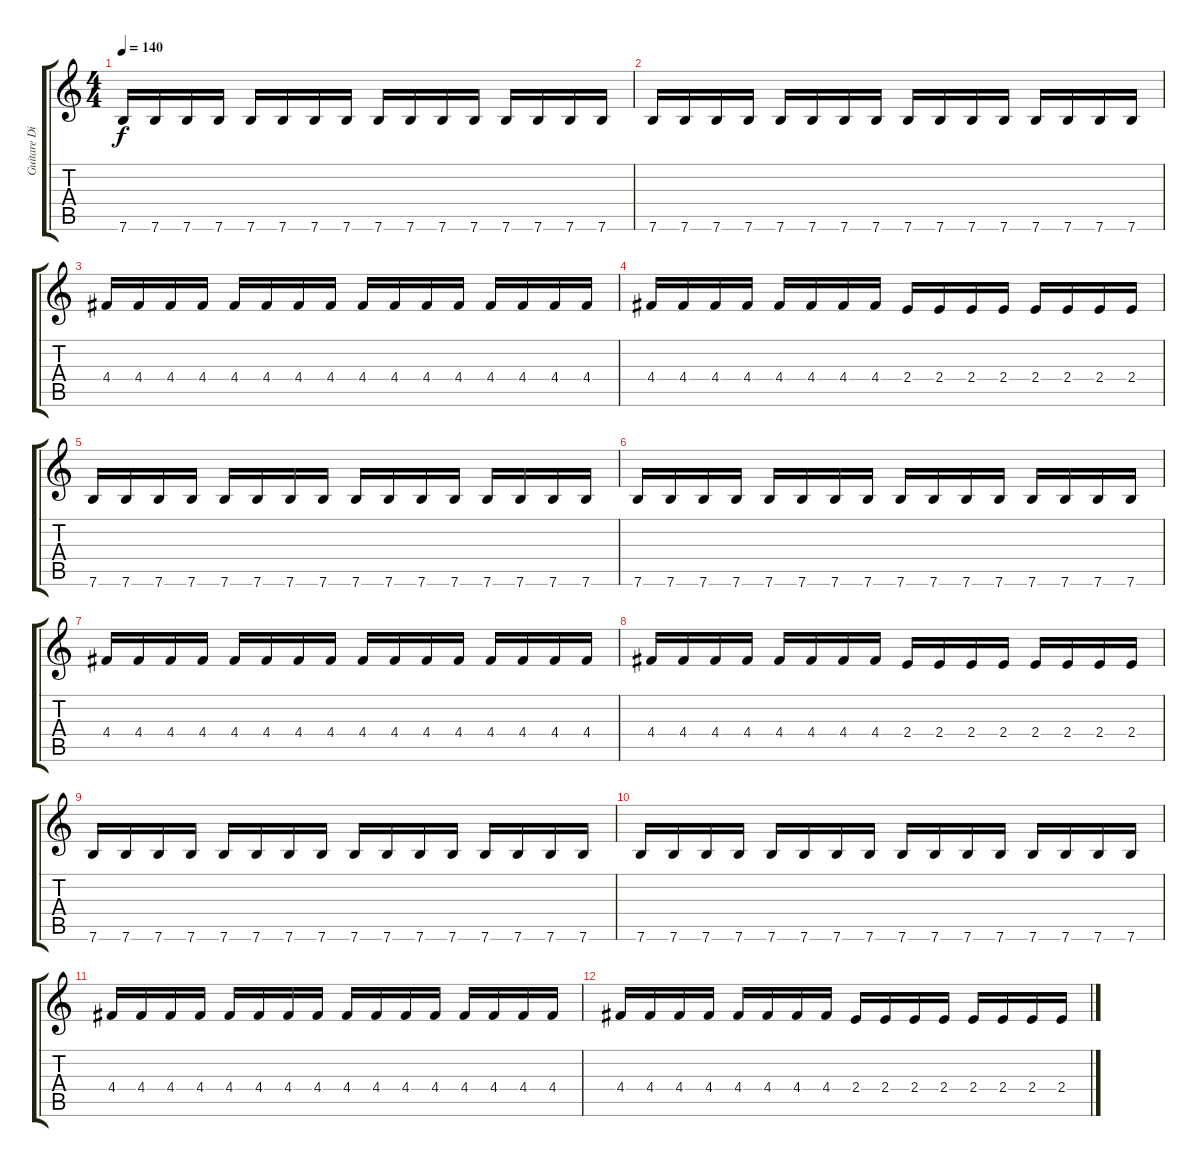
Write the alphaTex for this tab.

\track ("Guitare Distorsion" "Guitare Di") {instrument distortionguitar}
\staff {score tabs}
\tuning (E4 B3 G3 D3 A2 E2) {hide}
\ts (4 4)
\tempo 140
\clef g2
\ks c
7.6.16{dy f} 7.6.16 7.6.16 7.6.16 7.6.16 7.6.16 7.6.16 7.6.16 7.6.16 7.6.16 7.6.16 7.6.16 7.6.16 7.6.16 7.6.16 7.6.16 |
7.6.16 7.6.16 7.6.16 7.6.16 7.6.16 7.6.16 7.6.16 7.6.16 7.6.16 7.6.16 7.6.16 7.6.16 7.6.16 7.6.16 7.6.16 7.6.16 |
4.4.16 4.4.16 4.4.16 4.4.16 4.4.16 4.4.16 4.4.16 4.4.16 4.4.16 4.4.16 4.4.16 4.4.16 4.4.16 4.4.16 4.4.16 4.4.16 |
4.4.16 4.4.16 4.4.16 4.4.16 4.4.16 4.4.16 4.4.16 4.4.16 2.4.16 2.4.16 2.4.16 2.4.16 2.4.16 2.4.16 2.4.16 2.4.16 |
7.6.16{volume 12} 7.6.16 7.6.16 7.6.16 7.6.16 7.6.16 7.6.16 7.6.16 7.6.16 7.6.16 7.6.16 7.6.16 7.6.16 7.6.16 7.6.16 7.6.16 |
7.6.16{volume 10} 7.6.16 7.6.16 7.6.16 7.6.16 7.6.16 7.6.16 7.6.16 7.6.16 7.6.16 7.6.16 7.6.16 7.6.16 7.6.16 7.6.16 7.6.16 |
4.4.16{volume 9} 4.4.16 4.4.16 4.4.16 4.4.16 4.4.16 4.4.16 4.4.16 4.4.16 4.4.16 4.4.16 4.4.16 4.4.16 4.4.16 4.4.16 4.4.16 |
4.4.16{volume 8} 4.4.16 4.4.16 4.4.16 4.4.16 4.4.16 4.4.16 4.4.16 2.4.16 2.4.16 2.4.16 2.4.16 2.4.16 2.4.16 2.4.16 2.4.16 |
7.6.16{volume 6} 7.6.16 7.6.16 7.6.16 7.6.16 7.6.16 7.6.16 7.6.16 7.6.16 7.6.16 7.6.16 7.6.16 7.6.16 7.6.16 7.6.16 7.6.16 |
7.6.16{volume 5} 7.6.16 7.6.16 7.6.16 7.6.16 7.6.16 7.6.16 7.6.16 7.6.16 7.6.16 7.6.16 7.6.16 7.6.16 7.6.16 7.6.16 7.6.16 |
4.4.16{volume 6} 4.4.16 4.4.16 4.4.16 4.4.16 4.4.16 4.4.16 4.4.16 4.4.16 4.4.16 4.4.16 4.4.16 4.4.16 4.4.16 4.4.16 4.4.16 |
4.4.16{volume 3} 4.4.16 4.4.16 4.4.16 4.4.16 4.4.16 4.4.16 4.4.16 2.4.16 2.4.16 2.4.16 2.4.16 2.4.16 2.4.16 2.4.16 2.4.16
